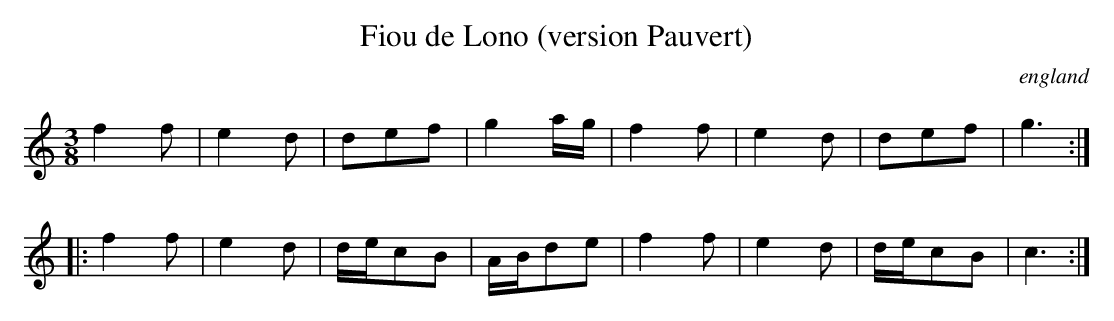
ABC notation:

X:1
T:Fiou de Lono (version Pauvert)
O:england
M:3/8
L:1/8
K:C
f2f|e2d|def|g2a/g/|\
f2f|e2d|def|g3:|
|:f2f|e2d|d/e/cB|A/B/de|\
f2f|e2d|d/e/cB|c3:|
